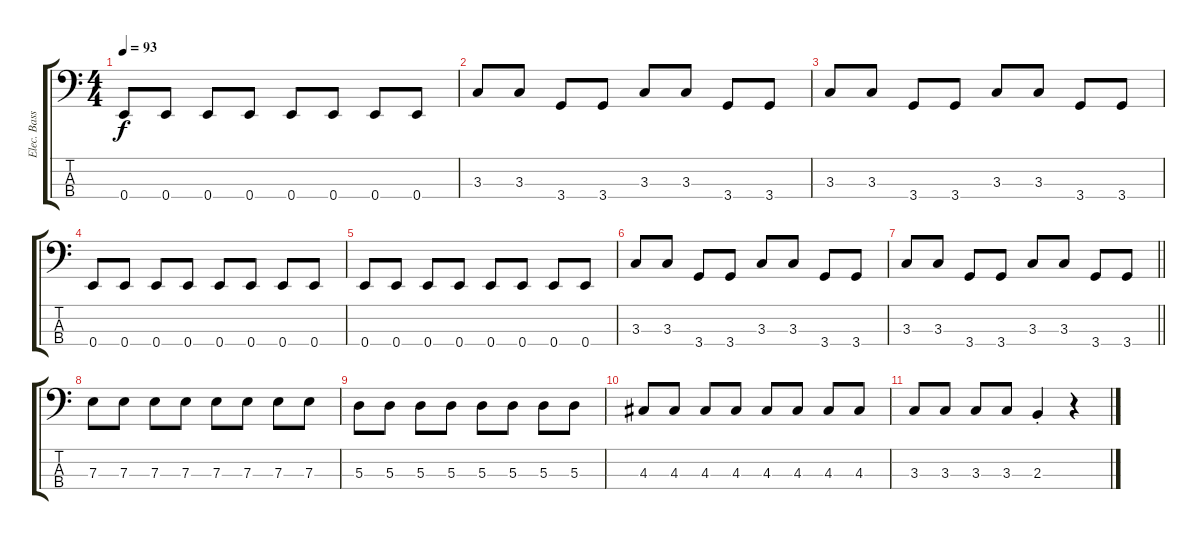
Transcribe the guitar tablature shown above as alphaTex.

\track ("Elec. Bass" "Elec. Bass") {instrument electricbassfinger}
\staff {score tabs}
\tuning (G2 D2 A1 E1) {hide}
\ts (4 4)
\tempo 93
\clef f4
\ks c
0.4.8{dy f} 0.4.8 0.4.8 0.4.8 0.4.8 0.4.8 0.4.8 0.4.8 |
3.3.8 3.3.8 3.4.8 3.4.8 3.3.8 3.3.8 3.4.8 3.4.8 |
3.3.8 3.3.8 3.4.8 3.4.8 3.3.8 3.3.8 3.4.8 3.4.8 |
0.4.8 0.4.8 0.4.8 0.4.8 0.4.8 0.4.8 0.4.8 0.4.8 |
0.4.8 0.4.8 0.4.8 0.4.8 0.4.8 0.4.8 0.4.8 0.4.8 |
3.3.8 3.3.8 3.4.8 3.4.8 3.3.8 3.3.8 3.4.8 3.4.8 |
\barLineRight lightlight
3.3.8 3.3.8 3.4.8 3.4.8 3.3.8 3.3.8 3.4.8 3.4.8 |
7.3.8 7.3.8 7.3.8 7.3.8 7.3.8 7.3.8 7.3.8 7.3.8 |
5.3.8 5.3.8 5.3.8 5.3.8 5.3.8 5.3.8 5.3.8 5.3.8 |
4.3.8 4.3.8 4.3.8 4.3.8 4.3.8 4.3.8 4.3.8 4.3.8 |
3.3.8 3.3.8 3.3.8 3.3.8 2.3{st}.4 r.4
